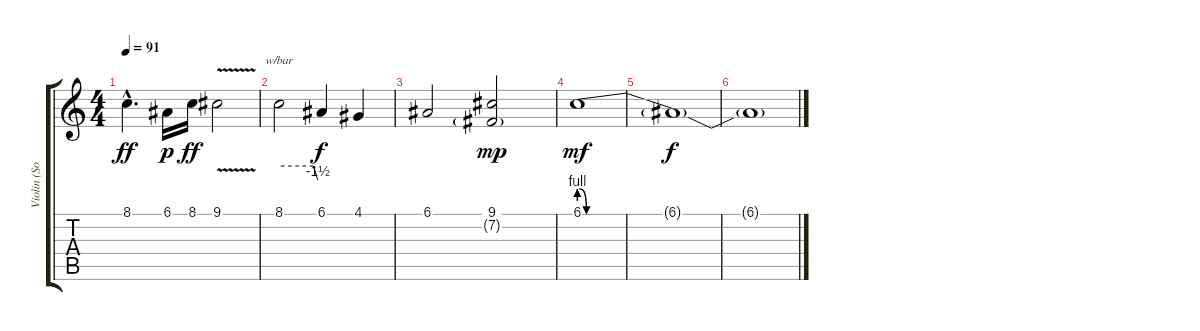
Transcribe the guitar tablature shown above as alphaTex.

\track ("Violin (Solos + Fills)" "Violin (So") {instrument violin}
\staff {score tabs}
\tuning (E4 B3 G3 D3 A2 E2) {hide}
\ts (4 4)
\tempo 91
\clef g2
\ks c
8.1{hac}.4{d dy ff} 6.1.16{dy p} 8.1.16{dy ff} 9.1{v}.2 |
8.1.2{tbe (custom default 0 0 53 0 60 -6)} 6.1.4{dy f} 4.1.4 |
6.1.2 (9.1 7.2{g}).2{dy mp} |
6.1{be (custom 0 4 2 0 10 0 20 0 40 0 60 0)}.1{dy mf volume 0} |
6.1{t}.1{dy f} |
6.1{t}.1
